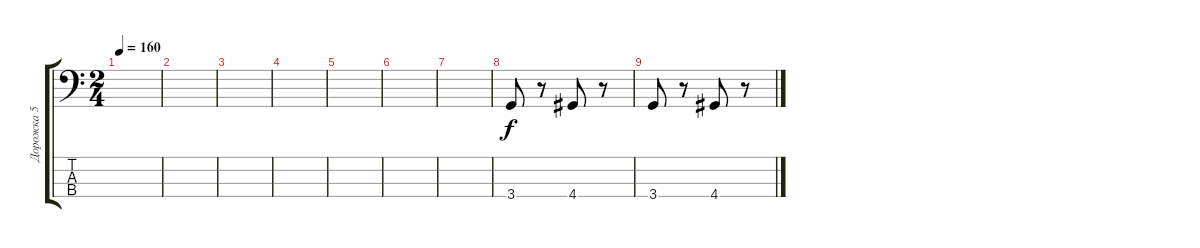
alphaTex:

\track ("Дорожка 5" "Дорожка 5") {instrument electricguitarjazz}
\staff {score tabs}
\tuning (G2 D2 A1 E1) {hide}
\ts (2 4)
\tempo 160
\clef f4
\ks c
|
|
|
|
|
|
|
3.4.8 r.8 4.4.8 r.8 |
3.4.8 r.8 4.4.8 r.8
